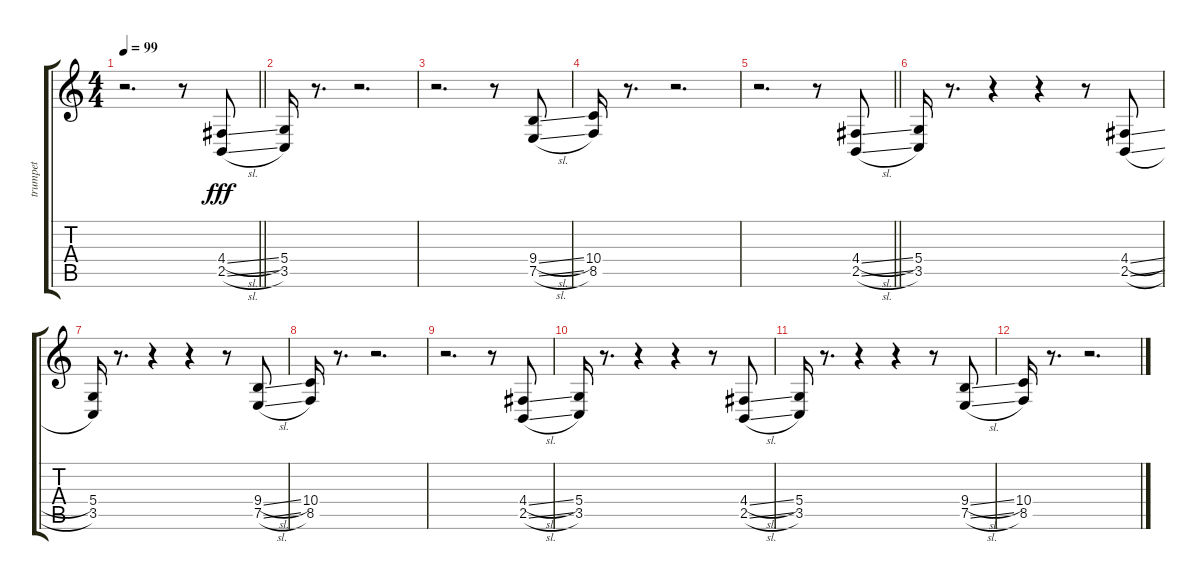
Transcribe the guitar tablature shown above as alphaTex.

\track ("trumpet" "trumpet") {instrument brasssection}
\staff {score tabs}
\tuning (E4 B3 G3 D3 A2 E2) {hide}
\ts (4 4)
\tempo 99
\clef g2
\barLineRight lightlight
\ks c
r.2{d dy fff} r.8 (4.4{sl} 2.5{sl}).8 |
(5.4 3.5).16 r.8{d} r.2{d} |
r.2{d} r.8 (9.4{sl} 7.5{sl}).8 |
(10.4 8.5).16 r.8{d} r.2{d} |
\barLineRight lightlight
r.2{d} r.8 (4.4{sl} 2.5{sl}).8 |
(5.4 3.5).16 r.8{d} r.4 r.4 r.8 (4.4{sl} 2.5{sl}).8 |
(5.4 3.5).16 r.8{d} r.4 r.4 r.8 (9.4{sl} 7.5{sl}).8 |
(10.4 8.5).16 r.8{d} r.2{d} |
r.2{d} r.8 (4.4{sl} 2.5{sl}).8 |
(5.4 3.5).16 r.8{d} r.4 r.4 r.8 (4.4{sl} 2.5{sl}).8 |
(5.4 3.5).16 r.8{d} r.4 r.4 r.8 (9.4{sl} 7.5{sl}).8 |
(10.4 8.5).16 r.8{d} r.2{d}
